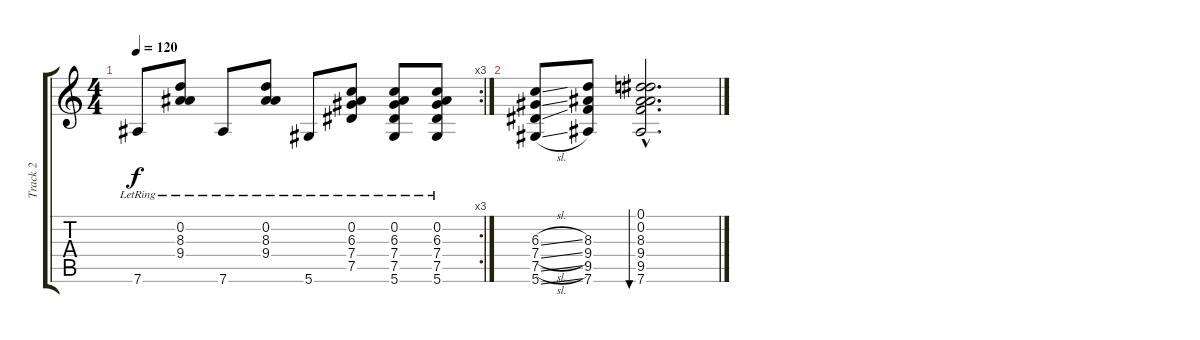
\track ("Track 2" "Track 2") {instrument acousticguitarsteel}
\staff {score tabs}
\tuning (Eb4 Bb3 Gb3 Db3 Ab2 Eb2) {hide}
\rc 3
\ts (4 4)
\tempo 120
\clef g2
\ks c
7.6{lr}.8{dy f} (0.2{lr} 8.3{lr} 9.4{lr}).8 7.6{lr}.8 (0.2{lr} 8.3{lr} 9.4{lr}).8 5.6{lr}.8 (0.2{lr} 6.3{lr} 7.4{lr} 7.5{lr}).8 (0.2{lr} 6.3{lr} 7.4{lr} 7.5{lr} 5.6{lr}).8 (0.2{lr} 6.3{lr} 7.4{lr} 7.5{lr} 5.6{lr}).8 |
(6.3{sl} 7.4{sl} 7.5{sl} 5.6{sl}).8 (8.3 9.4 9.5 7.6).8 (0.1{hac} 0.2{hac} 8.3{hac} 9.4{hac} 9.5{hac} 7.6{hac}).2{d bu 240}
